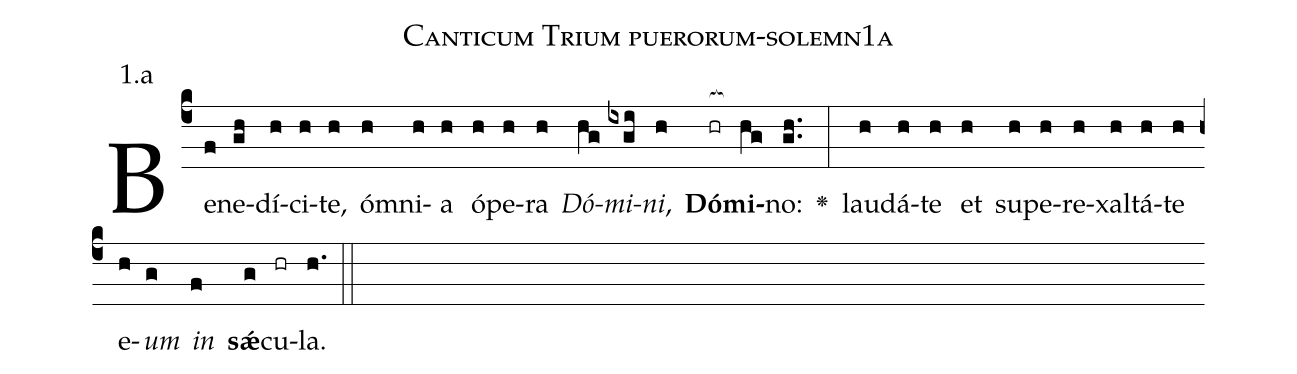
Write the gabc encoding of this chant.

name: Canticum Trium puerorum-solemn1a;
annotation: 1.a;
%%
(c4)Be(f)ne(gh)dí(h)ci(h)te,(h) óm(h)ni(h)a(h) ó(h)pe(h)ra(h) <i>Dó</i>(hg)<i>mi</i>(ixgi)<i>ni</i>,(h) <b>Dó</b>(hr[ocb:1{])<b>mi</b>(hg[ocb:0}])no:(gh..) <v>\greheightstar</v>(:) lau(h)dá(h)te(h) et(h) su(h)pe(h)re(h)xal(h)tá(h)te(h) e(h)<i>um</i>(g) <i>in</i>(f) <b>sǽ</b>(g)cu(hr)la.(h.) (::)


%E(h) u(h) o(g) u(f) a(g) e.(h.) (::)
